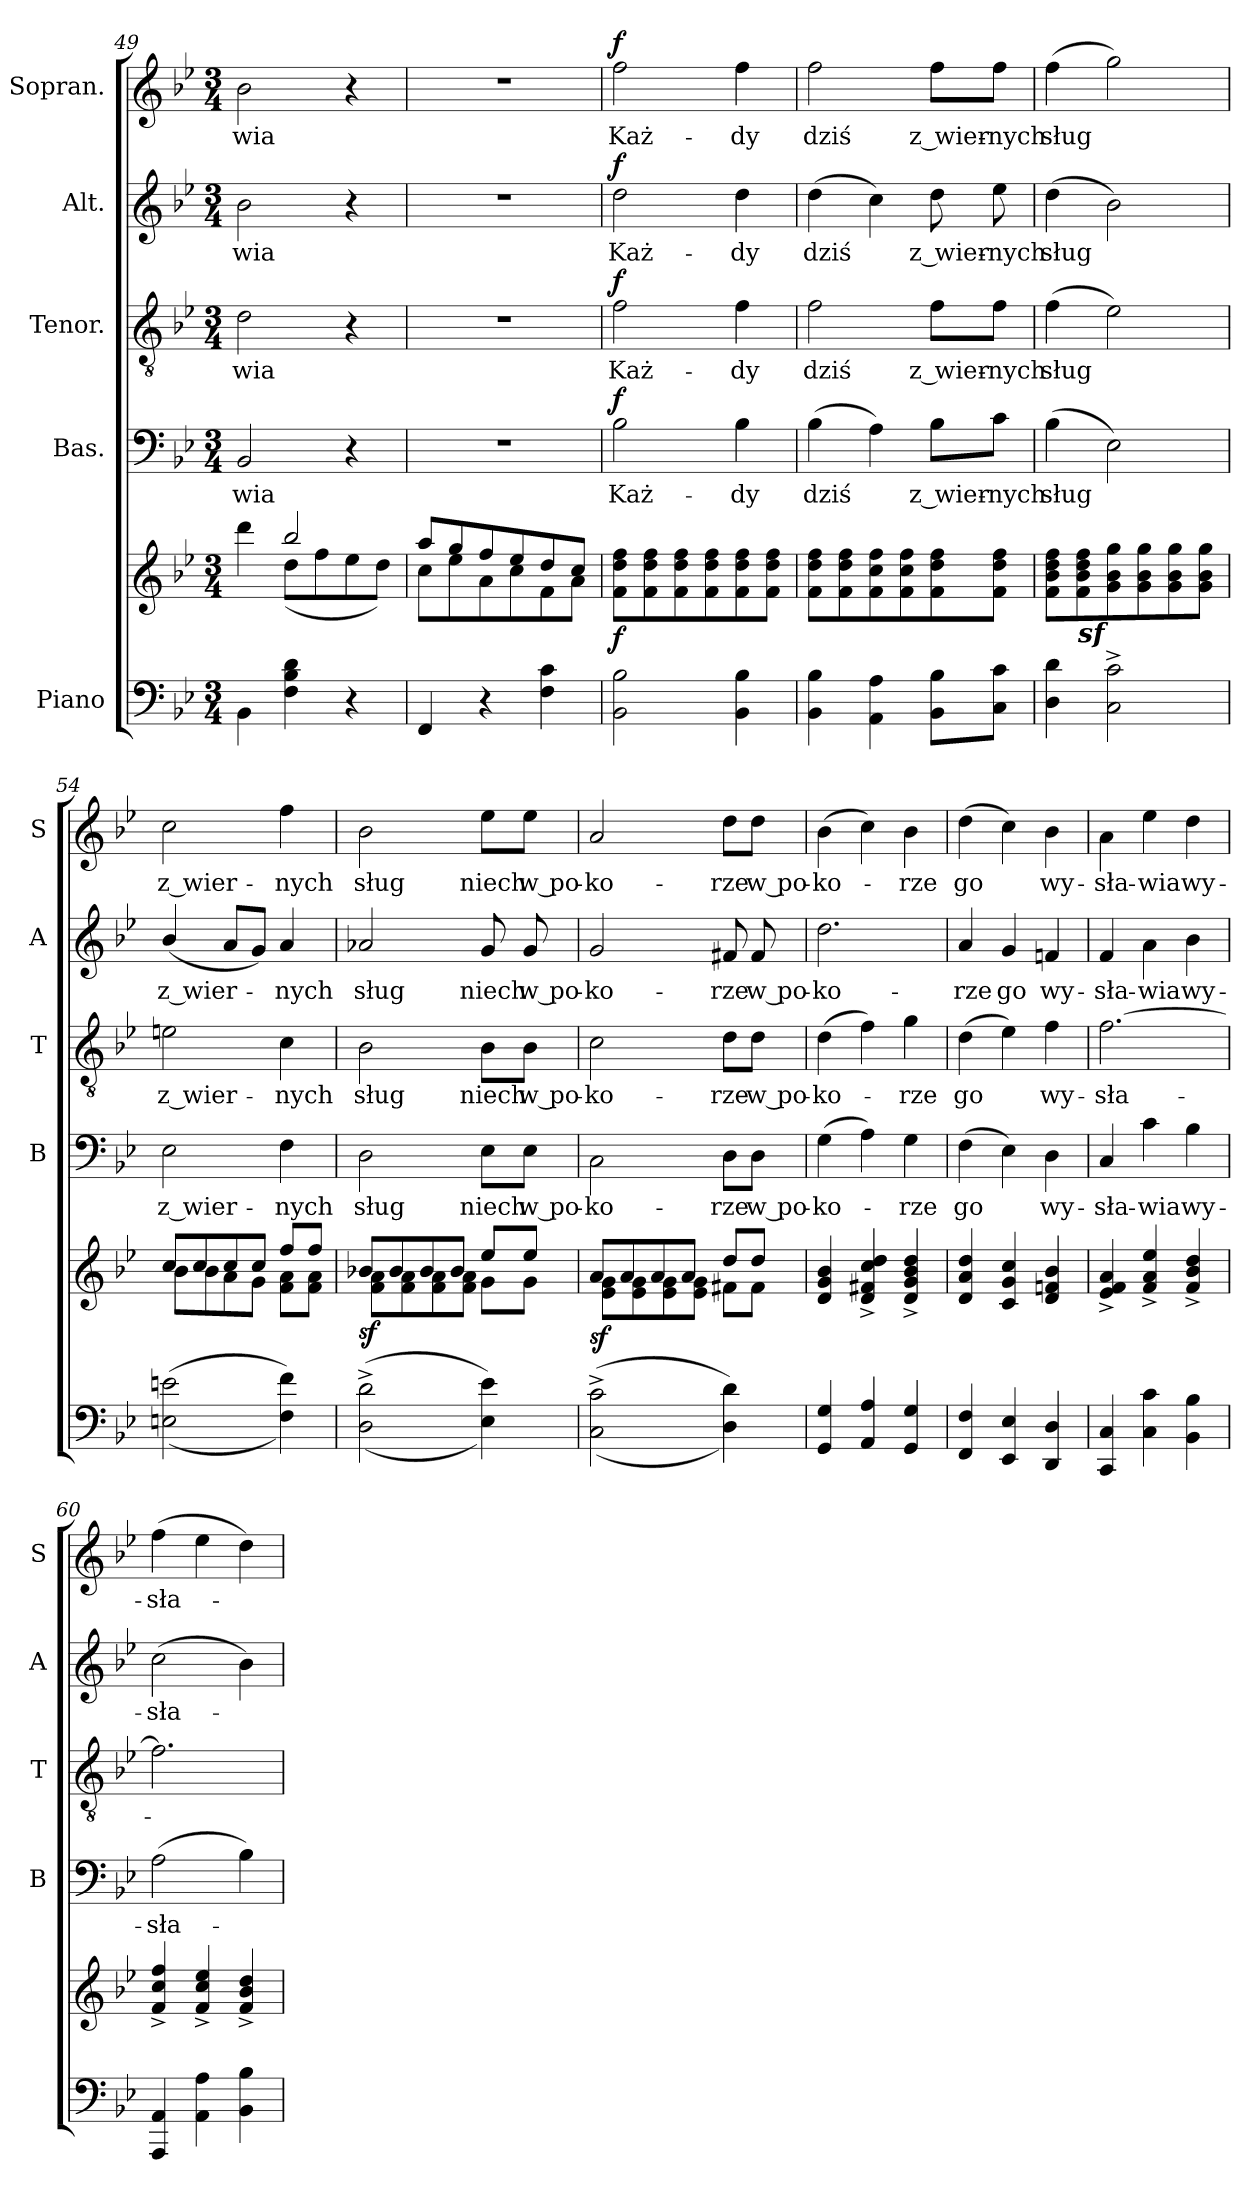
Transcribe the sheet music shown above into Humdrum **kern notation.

**kern	**kern	**dynam	**kern	**text	**dynam	**kern	**text	**dynam	**kern	**text	**dynam	**kern	**text	**dynam
*part5	*part5	*part5	*part4	*part4	*part4	*part3	*part3	*part3	*part2	*part2	*part2	*part1	*part1	*part1
*staff6	*staff5	*staff5/6	*staff4	*staff4	*staff4	*staff3	*staff3	*staff3	*staff2	*staff2	*staff2	*staff1	*staff1	*staff1
*I"Piano	*	*	*I"Bas.	*	*	*I"Tenor.	*	*	*I"Alt.	*	*	*I"Sopran.	*	*
*	*	*	*I'B	*	*	*I'T	*	*	*I'A	*	*	*I'S	*	*
*clefF4	*clefG2	*	*clefF4	*	*	*clefGv2	*	*	*clefG2	*	*	*clefG2	*	*
*k[b-e-]	*k[b-e-]	*	*k[b-e-]	*	*	*k[b-e-]	*	*	*k[b-e-]	*	*	*k[b-e-]	*	*
*B-:	*B-:	*	*B-:	*	*	*B-:	*	*	*B-:	*	*	*B-:	*	*
*M3/4	*M3/4	*	*M3/4	*	*	*M3/4	*	*	*M3/4	*	*	*M3/4	*	*
=49	=49	=49	=49	=49	=49	=49	=49	=49	=49	=49	=49	=49	=49	=49
*	*^	*	*	*	*	*	*	*	*	*	*	*	*	*
4BB-\	4ryy	4ddd\	.	2BB-/	-wia	.	2d\	-wia	.	2b-\	-wia	.	2b-\	-wia	.
4F\ 4B-\ 4d\	2bb-/	(8dd\L	.	.	.	.	.	.	.	.	.	.	.	.	.
.	.	8ff\	.	.	.	.	.	.	.	.	.	.	.	.	.
4r	.	8ee-\	.	4r	.	.	4r	.	.	4r	.	.	4r	.	.
.	.	8dd\J)	.	.	.	.	.	.	.	.	.	.	.	.	.
=50	=50	=50	=50	=50	=50	=50	=50	=50	=50	=50	=50	=50	=50	=50	=50
4FF/	8aa/L	8cc\L	.	2.r	.	.	2.r	.	.	2.r	.	.	2.r	.	.
.	8gg/	8ee-\	.	.	.	.	.	.	.	.	.	.	.	.	.
4r	8ff/	8a\	.	.	.	.	.	.	.	.	.	.	.	.	.
.	8ee-/	8cc\	.	.	.	.	.	.	.	.	.	.	.	.	.
4F\ 4c\	8dd/	8f\	.	.	.	.	.	.	.	.	.	.	.	.	.
.	8cc/J	8a\J	.	.	.	.	.	.	.	.	.	.	.	.	.
=51	=51	=51	=51	=51	=51	=51	=51	=51	=51	=51	=51	=51	=51	=51	=51
!	!	!	!	!	!	!LO:DY:a	!	!	!LO:DY:a	!	!	!LO:DY:a	!	!	!LO:DY:a
*	*v	*v	*	*	*	*	*	*	*	*	*	*	*	*	*
2BB-\ 2B-\	8f\ 8dd\ 8ff\L	f	2B-\	Każ-	f	2f\	Każ-	f	2dd\	Każ-	f	2ff\	Każ-	f
.	8f\ 8dd\ 8ff\	.	.	.	.	.	.	.	.	.	.	.	.	.
.	8f\ 8dd\ 8ff\	.	.	.	.	.	.	.	.	.	.	.	.	.
.	8f\ 8dd\ 8ff\	.	.	.	.	.	.	.	.	.	.	.	.	.
4BB-\ 4B-\	8f\ 8dd\ 8ff\	.	4B-\	-dy	.	4f\	-dy	.	4dd\	-dy	.	4ff\	-dy	.
.	8f\ 8dd\ 8ff\J	.	.	.	.	.	.	.	.	.	.	.	.	.
=52	=52	=52	=52	=52	=52	=52	=52	=52	=52	=52	=52	=52	=52	=52
4BB-\ 4B-\	8f\ 8dd\ 8ff\L	.	(4B-\	dziś	.	2f\	dziś	.	(4dd\	dziś	.	2ff\	dziś	.
.	8f\ 8dd\ 8ff\	.	.	.	.	.	.	.	.	.	.	.	.	.
4AA\ 4A\	8f\ 8cc\ 8ff\	.	4A\)	.	.	.	.	.	4cc\)	.	.	.	.	.
.	8f\ 8cc\ 8ff\	.	.	.	.	.	.	.	.	.	.	.	.	.
8BB-\ 8B-\L	8f\ 8dd\ 8ff\	.	8B-\L	z wier-	.	8f\L	z wier-	.	8dd\	z wier-	.	8ff\L	z wier-	.
8C\ 8c\J	8f\ 8dd\ 8ff\J	.	8c\J	-nych	.	8f\J	-nych	.	8ee-\	-nych	.	8ff\J	-nych	.
=53	=53	=53	=53	=53	=53	=53	=53	=53	=53	=53	=53	=53	=53	=53
4D\ 4d\	8f\ 8b-\ 8dd\ 8ff\L	.	(4B-\	sług	.	(4f\	sług	.	(4dd\	sług	.	(4ff\	sług	.
.	8f\ 8b-\ 8dd\ 8ff\	.	.	.	.	.	.	.	.	.	.	.	.	.
!	!LO:DY:rj	!	!	!	!	!	!	!	!	!	!	!	!	!
2C^\ 2c^\	8gz<\ 8b-z<\ 8ggz<\	.	2E-\)	.	.	2e-\)	.	.	2b-\)	.	.	2gg\)	.	.
.	8g\ 8b-\ 8gg\	.	.	.	.	.	.	.	.	.	.	.	.	.
.	8g\ 8b-\ 8gg\	.	.	.	.	.	.	.	.	.	.	.	.	.
.	8g\ 8b-\ 8gg\J	.	.	.	.	.	.	.	.	.	.	.	.	.
=54	=54	=54	=54	=54	=54	=54	=54	=54	=54	=54	=54	=54	=54	=54
*	*^	*	*	*	*	*	*	*	*	*	*	*	*	*
(<(>2En\ 2en\	8cc/L	8b-\L	.	2E-\	z wier-	.	2en\	z wier-	.	(4b-/	z wier-	.	2cc\	z wier-	.
.	8cc/	8b-\	.	.	.	.	.	.	.	.	.	.	.	.	.
.	8cc/	8a\	.	.	.	.	.	.	.	8a/L	.	.	.	.	.
.	8cc/J	8g\J	.	.	.	.	.	.	.	8g/J)	.	.	.	.	.
4F\ 4f\))	8ff/L	8f\ 8a\L	.	4F\	-nych	.	4c\	-nych	.	4a/	-nych	.	4ff\	-nych	.
.	8ff/J	8f\ 8a\J	.	.	.	.	.	.	.	.	.	.	.	.	.
=55	=55	=55	=55	=55	=55	=55	=55	=55	=55	=55	=55	=55	=55	=55	=55
(<(>2D^>\ 2d^>\	8b-X/L	8f\ 8a\L	sf	2D\	sług	.	2B-\	sług	.	2a-X/	sług	.	2b-\	sług	.
.	8b-/	8f\ 8a\	.	.	.	.	.	.	.	.	.	.	.	.	.
.	8b-/	8f\ 8a\	.	.	.	.	.	.	.	.	.	.	.	.	.
.	8b-/J	8f\ 8a\J	.	.	.	.	.	.	.	.	.	.	.	.	.
4E-\ 4e-\))	8ee-/L	8g\L	.	8E-\L	niech	.	8B-\L	niech	.	8g/	niech	.	8ee-\L	niech	.
.	8ee-/J	8g\J	.	8E-\J	w po-	.	8B-\J	w po-	.	8g/	w po-	.	8ee-\J	w po-	.
=56	=56	=56	=56	=56	=56	=56	=56	=56	=56	=56	=56	=56	=56	=56	=56
(<(>2C^>\ 2c^>\	8a/L	8e-\ 8g\L	sf	2C\	-ko-	.	2c\	-ko-	.	2g/	-ko-	.	2a/	-ko-	.
.	8a/	8e-\ 8g\	.	.	.	.	.	.	.	.	.	.	.	.	.
.	8a/	8e-\ 8g\	.	.	.	.	.	.	.	.	.	.	.	.	.
.	8a/J	8e-\ 8g\J	.	.	.	.	.	.	.	.	.	.	.	.	.
4D\ 4d\))	8dd/L	8f#X\L	.	8D\L	-rze	.	8d\L	-rze	.	8f#X/	-rze	.	8dd\L	-rze	.
.	8dd/J	8f#\J	.	8D\J	w po-	.	8d\J	w po-	.	8f#/	w po-	.	8dd\J	w po-	.
*	*v	*v	*	*	*	*	*	*	*	*	*	*	*	*	*
=57	=57	=57	=57	=57	=57	=57	=57	=57	=57	=57	=57	=57	=57	=57
4GG/ 4G/	4d/ 4g/ 4b-/	.	(4G\	-ko-	.	(4d\	-ko-	.	2.dd\	-ko-	.	(4b-\	-ko-	.
4AA/ 4A/	4d^/ 4f#X^/ 4cc^/ 4dd^/	.	4A\)	.	.	4f\)	.	.	.	.	.	4cc\)	.	.
4GG/ 4G/	4d^/ 4g^/ 4b-^/ 4dd^/	.	4G\	-rze	.	4g\	-rze	.	.	.	.	4b-\	-rze	.
=58	=58	=58	=58	=58	=58	=58	=58	=58	=58	=58	=58	=58	=58	=58
4FF/ 4F/	4d/ 4a/ 4dd/	.	(4F\	go	.	(4d\	go	.	4a/	-rze	.	(4dd\	go	.
4EE-/ 4E-/	4c/ 4g/ 4cc/	.	4E-\)	.	.	4e-\)	.	.	4g/	go	.	4cc\)	.	.
4DD/ 4D/	4d/ 4fn/ 4b-/	.	4D\	wy-	.	4f\	wy-	.	4fn/	wy-	.	4b-\	wy-	.
=59	=59	=59	=59	=59	=59	=59	=59	=59	=59	=59	=59	=59	=59	=59
4CC/ 4C/	4e-^/ 4f^/ 4a^/	.	4C/	-sła-	.	[2.f\	-sła-	.	4f/	-sła-	.	4a\	-sła-	.
4C\ 4c\	4f^/ 4a^/ 4ee-^/	.	4c\	-wia	.	.	.	.	4a\	-wia	.	4ee-\	-wia	.
4BB-\ 4B-\	4f^/ 4b-^/ 4dd^/	.	4B-\	wy-	.	.	.	.	4b-\	wy-	.	4dd\	wy-	.
=60	=60	=60	=60	=60	=60	=60	=60	=60	=60	=60	=60	=60	=60	=60
4AAA/ 4AA/	4f^/ 4cc^/ 4ff^/	.	(2A\	-sła-	.	2.f\]	.	.	(2cc\	-sła-	.	(4ff\	-sła-	.
4AA\ 4A\	4f^/ 4cc^/ 4ee-^/	.	.	.	.	.	.	.	.	.	.	4ee-\	.	.
4BB-\ 4B-\	4f^/ 4b-^/ 4dd^/	.	4B-\)	.	.	.	.	.	4b-\)	.	.	4dd\)	.	.
=	=	=	=	=	=	=	=	=	=	=	=	=	=	=
*-	*-	*-	*-	*-	*-	*-	*-	*-	*-	*-	*-	*-	*-	*-
